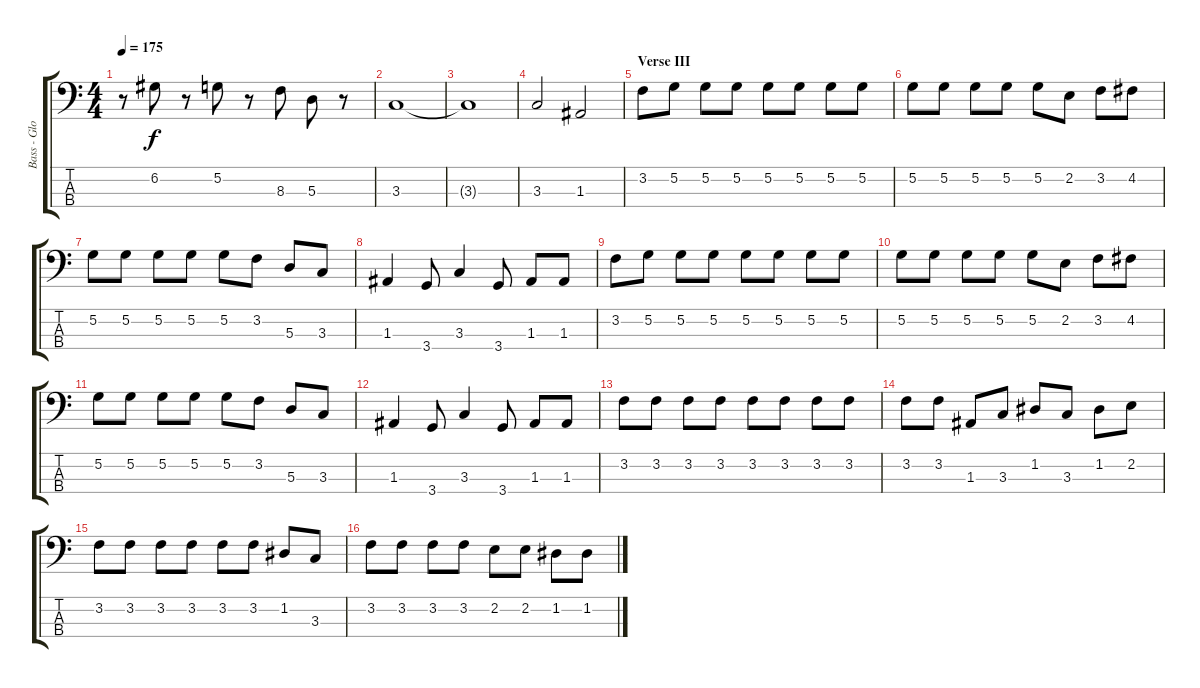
\track ("Bass - Glover" "Bass - Glo") {instrument electricbasspick}
\staff {score tabs}
\tuning (G2 D2 A1 E1) {hide}
\ts (4 4)
\tempo 175
\clef f4
\ks c
r.8{dy f} 6.2.8 r.8 5.2.8 r.8 8.3.8 5.3.8 r.8 |
3.3.1 |
3.3{t}.1 |
3.3.2 1.3.2 |
\section ("" "Verse III")
3.2.8 5.2.8 5.2.8 5.2.8 5.2.8 5.2.8 5.2.8 5.2.8 |
5.2.8 5.2.8 5.2.8 5.2.8 5.2.8 2.2.8 3.2.8 4.2.8 |
5.2.8 5.2.8 5.2.8 5.2.8 5.2.8 3.2.8 5.3.8 3.3.8 |
1.3.4 3.4.8 3.3.4 3.4.8 1.3.8 1.3.8 |
3.2.8 5.2.8 5.2.8 5.2.8 5.2.8 5.2.8 5.2.8 5.2.8 |
5.2.8 5.2.8 5.2.8 5.2.8 5.2.8 2.2.8 3.2.8 4.2.8 |
5.2.8 5.2.8 5.2.8 5.2.8 5.2.8 3.2.8 5.3.8 3.3.8 |
1.3.4 3.4.8 3.3.4 3.4.8 1.3.8 1.3.8 |
3.2.8 3.2.8 3.2.8 3.2.8 3.2.8 3.2.8 3.2.8 3.2.8 |
3.2.8 3.2.8 1.3.8 3.3.8 1.2.8 3.3.8 1.2.8 2.2.8 |
3.2.8 3.2.8 3.2.8 3.2.8 3.2.8 3.2.8 1.2.8 3.3.8 |
3.2.8 3.2.8 3.2.8 3.2.8 2.2.8 2.2.8 1.2.8 1.2.8
